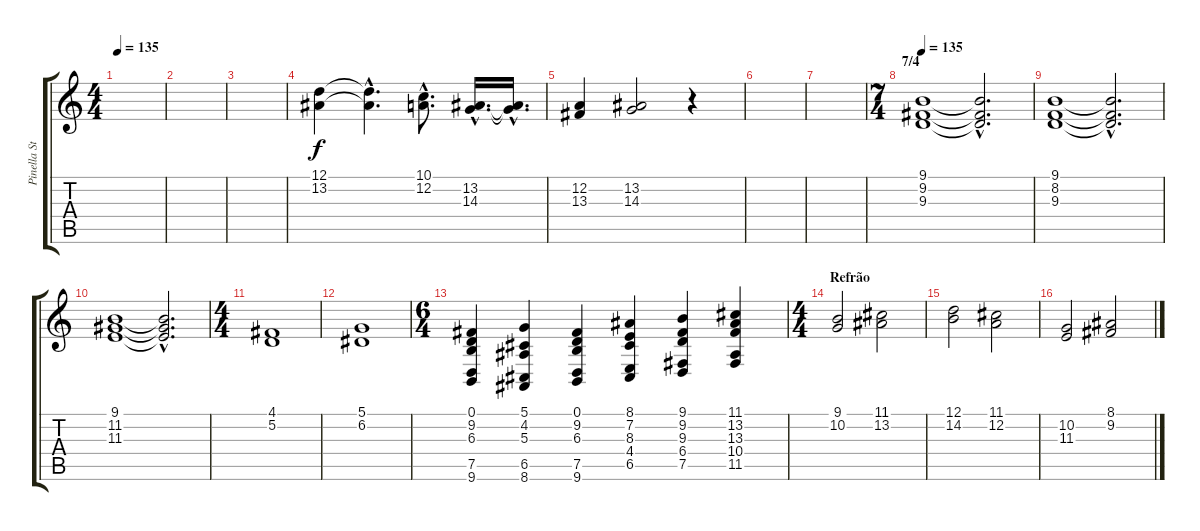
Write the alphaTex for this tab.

\track ("Pinella Strings" "Pinella St") {instrument synthstrings1}
\staff {score tabs}
\tuning (D4 A3 F3 C3 G2 D2) {hide}
\ts (4 4)
\tempo 135
\clef g2
\ks c
|
|
|
(12.1 13.2).4 (12.1{hac t} 13.2{hac t}).4{d} (10.1{hac} 12.2{hac}).8{d} (13.2{hac} 14.3{hac}).16{d} (13.2{hac t} 14.3{hac t}).16{d} |
(12.2 13.3).4 (13.2 14.3).2 r.4 |
|
|
\ts (7 4)
\section ("" "7/4")
\tempo 135
(9.1 9.2 9.3).1 (9.1{hac t} 9.2{hac t} 9.3{hac t}).2{d} |
(9.1 8.2 9.3).1 (9.1{hac t} 8.2{hac t} 9.3{hac t}).2{d} |
(9.1 11.2 11.3).1 (9.1{hac t} 11.2{hac t} 11.3{hac t}).2{d} |
\ts (4 4)
(4.1 5.2).1 |
(5.1 6.2).1 |
\ts (6 4)
(0.1 9.2 6.3 7.5 9.6).4 (5.1 4.2 5.3 6.5 8.6).4 (0.1 9.2 6.3 7.5 9.6).4 (8.1 7.2 8.3 4.4 6.5).4 (9.1 9.2 9.3 6.4 7.5).4 (11.1 13.2 13.3 10.4 11.5).4 |
\ts (4 4)
\section ("" "Refrão")
(9.1 10.2).2 (11.1 13.2).2 |
(12.1 14.2).2 (11.1 12.2).2 |
(10.2 11.3).2 (8.1 9.2).2
